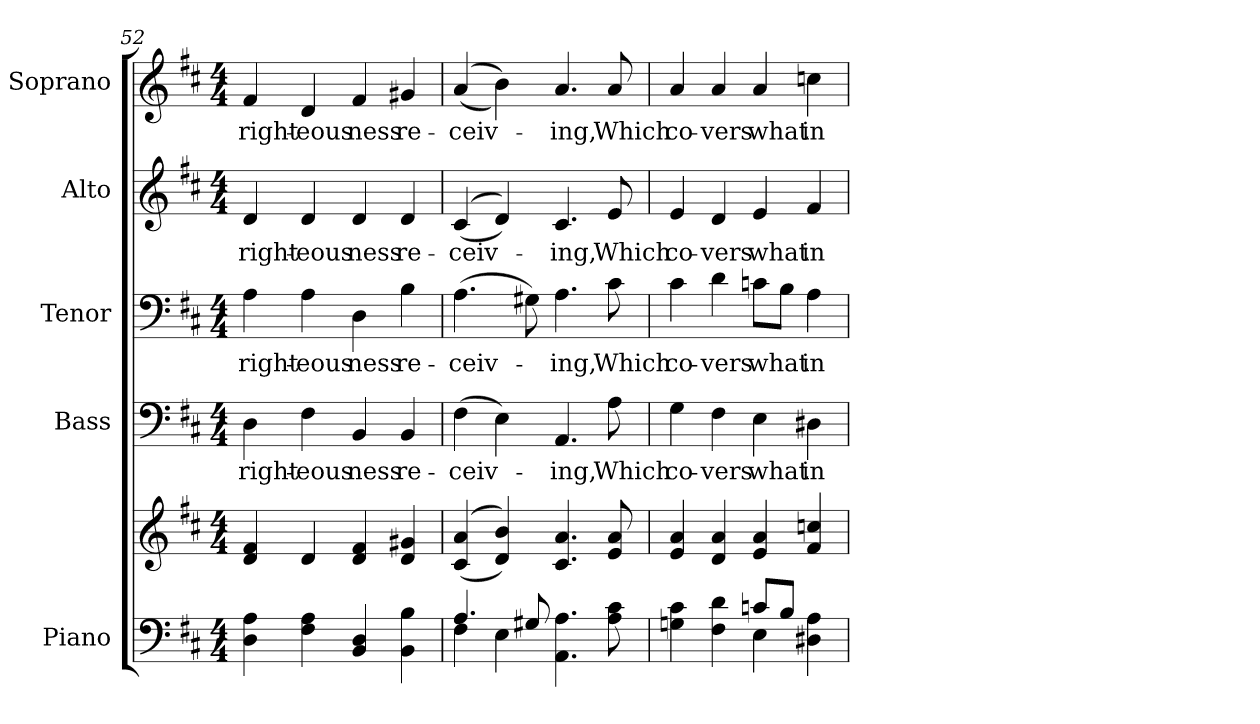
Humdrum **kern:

**kern	**kern	**kern	**text	**kern	**text	**kern	**text	**kern	**text
*part5	*part5	*part4	*part4	*part3	*part3	*part2	*part2	*part1	*part1
*staff6	*staff5	*staff4	*staff4	*staff3	*staff3	*staff2	*staff2	*staff1	*staff1
*I"Piano	*	*I"Bass	*	*I"Tenor	*	*I"Alto	*	*I"Soprano	*
*I'Pno.	*	*I'B.	*	*I'T.	*	*I'A.	*	*I'S.	*
!!LO:PB:g=z
*clefF4	*clefG2	*clefF4	*	*clefF4	*	*clefG2	*	*clefG2	*
*k[f#c#]	*k[f#c#]	*k[f#c#]	*	*k[f#c#]	*	*k[f#c#]	*	*k[f#c#]	*
*D:	*D:	*D:	*	*D:	*	*D:	*	*D:	*
*M4/4	*M4/4	*M4/4	*	*M4/4	*	*M4/4	*	*M4/4	*
=52	=52	=52	=52	=52	=52	=52	=52	=52	=52
!	!	!	!LO:LY:b:color=#000000	!	!	!	!	!	!
!	!	!	!	!	!LO:LY:b:color=#000000	!	!	!	!
!	!	!	!	!	!	!	!LO:LY:b:color=#000000	!	!
!	!	!	!	!	!	!	!	!	!LO:LY:b:color=#000000
4Di\ 4Ai	4di/ 4f#i	4Di\	right-	4Ai\	right-	4di/	right-	4f#i/	right-
!	!	!	!LO:LY:b:color=#000000	!	!	!	!	!	!
!	!	!	!	!	!LO:LY:b:color=#000000	!	!	!	!
!	!	!	!	!	!	!	!LO:LY:b:color=#000000	!	!
!	!	!	!	!	!	!	!	!	!LO:LY:b:color=#000000
4F#i\ 4Ai	4di/	4F#i\	-eous	4Ai\	-eous	4di/	-eous	4di/	-eous
!	!	!	!LO:LY:b:color=#000000	!	!	!	!	!	!
!	!	!	!	!	!LO:LY:b:color=#000000	!	!	!	!
!	!	!	!	!	!	!	!LO:LY:b:color=#000000	!	!
!	!	!	!	!	!	!	!	!	!LO:LY:b:color=#000000
4BBi/ 4Di	4di/ 4f#i	4BBi/	ness	4Di\	ness	4di/	ness	4f#i/	ness
!	!	!	!LO:LY:b:color=#000000	!	!	!	!	!	!
!	!	!	!	!	!LO:LY:b:color=#000000	!	!	!	!
!	!	!	!	!	!	!	!LO:LY:b:color=#000000	!	!
!	!	!	!	!	!	!	!	!	!LO:LY:b:color=#000000
4BBi\ 4Bi	4di/ 4g#Xi	4BBi/	re-	4Bi\	re-	4di/	re-	4g#Xi/	re-
=53	=53	=53	=53	=53	=53	=53	=53	=53	=53
*^	*	*	*	*	*	*	*	*	*
!	!	!	!	!LO:LY:b:color=#000000	!	!	!	!	!	!
!	!	!	!	!	!	!LO:LY:b:color=#000000	!	!	!	!
!	!	!	!	!	!	!	!	!LO:LY:b:color=#000000	!	!
!	!	!	!	!	!	!	!	!	!	!LO:LY:b:color=#000000
4.Ai/	4F#i\	((4c#i/ 4ai	(4F#i\	-ceiv-	(4.Ai\	-ceiv-	((4c#i/	-ceiv-	((4ai/	-ceiv-
.	4Ei\	4di/ 4bi))	4Ei\)	.	.	.	4di/))	.	4bi\))	.
8G#Xi/	.	.	.	.	8G#Xi\)	.	.	.	.	.
!	!	!	!	!LO:LY:b:color=#000000	!	!	!	!	!	!
!	!	!	!	!	!	!LO:LY:b:color=#000000	!	!	!	!
!	!	!	!	!	!	!	!	!LO:LY:b:color=#000000	!	!
!	!	!	!	!	!	!	!	!	!	!LO:LY:b:color=#000000
4.AAi\ 4.Ai	2ryy	4.c#i/ 4.ai	4.AAi/	-ing,	4.Ai\	-ing,	4.c#i/	-ing,	4.ai/	-ing,
!	!	!	!	!LO:LY:b:color=#000000	!	!	!	!	!	!
!	!	!	!	!	!	!LO:LY:b:color=#000000	!	!	!	!
!	!	!	!	!	!	!	!	!LO:LY:b:color=#000000	!	!
!	!	!	!	!	!	!	!	!	!	!LO:LY:b:color=#000000
8Ai\ 8c#i	.	8ei/ 8ai	8Ai\	Which	8c#i\	Which	8ei/	Which	8ai/	Which
!!LO:PB:g=z
=54	=54	=54	=54	=54	=54	=54	=54	=54	=54	=54
!	!	!	!	!LO:LY:b:color=#000000	!	!	!	!	!	!
!	!	!	!	!	!	!LO:LY:b:color=#000000	!	!	!	!
!	!	!	!	!	!	!	!	!LO:LY:b:color=#000000	!	!
!	!	!	!	!	!	!	!	!	!	!LO:LY:b:color=#000000
4Gni\ 4c#i	2ryy	4ei/ 4ai	4Gi\	co-	4c#i\	co-	4ei/	co-	4ai/	co-
!	!	!	!	!LO:LY:b:color=#000000	!	!	!	!	!	!
!	!	!	!	!	!	!LO:LY:b:color=#000000	!	!	!	!
!	!	!	!	!	!	!	!	!LO:LY:b:color=#000000	!	!
!	!	!	!	!	!	!	!	!	!	!LO:LY:b:color=#000000
4F#i\ 4di	.	4di/ 4ai	4F#i\	-vers	4di\	-vers	4di/	-vers	4ai/	-vers
!	!	!	!	!LO:LY:b:color=#000000	!	!	!	!	!	!
!	!	!	!	!	!	!LO:LY:b:color=#000000	!	!	!	!
!	!	!	!	!	!	!	!	!LO:LY:b:color=#000000	!	!
!	!	!	!	!	!	!	!	!	!	!LO:LY:b:color=#000000
8cni/L	4Ei\	4ei/ 4ai	4Ei\	what	8cni\L	what	4ei/	what	4ai/	what
8Bi/J	.	.	.	.	8Bi\J	.	.	.	.	.
!	!	!	!	!LO:LY:b:color=#000000	!	!	!	!	!	!
!	!	!	!	!	!	!LO:LY:b:color=#000000	!	!	!	!
!	!	!	!	!	!	!	!	!LO:LY:b:color=#000000	!	!
!	!	!	!	!	!	!	!	!	!	!LO:LY:b:color=#000000
4D#Xi\ 4Ai	4ryy	4f#i/ 4ccni	4D#Xi\	in	4Ai\	in	4f#i/	in	4ccni\	in
*v	*v	*	*	*	*	*	*	*	*	*
=	=	=	=	=	=	=	=	=	=
*-	*-	*-	*-	*-	*-	*-	*-	*-	*-
